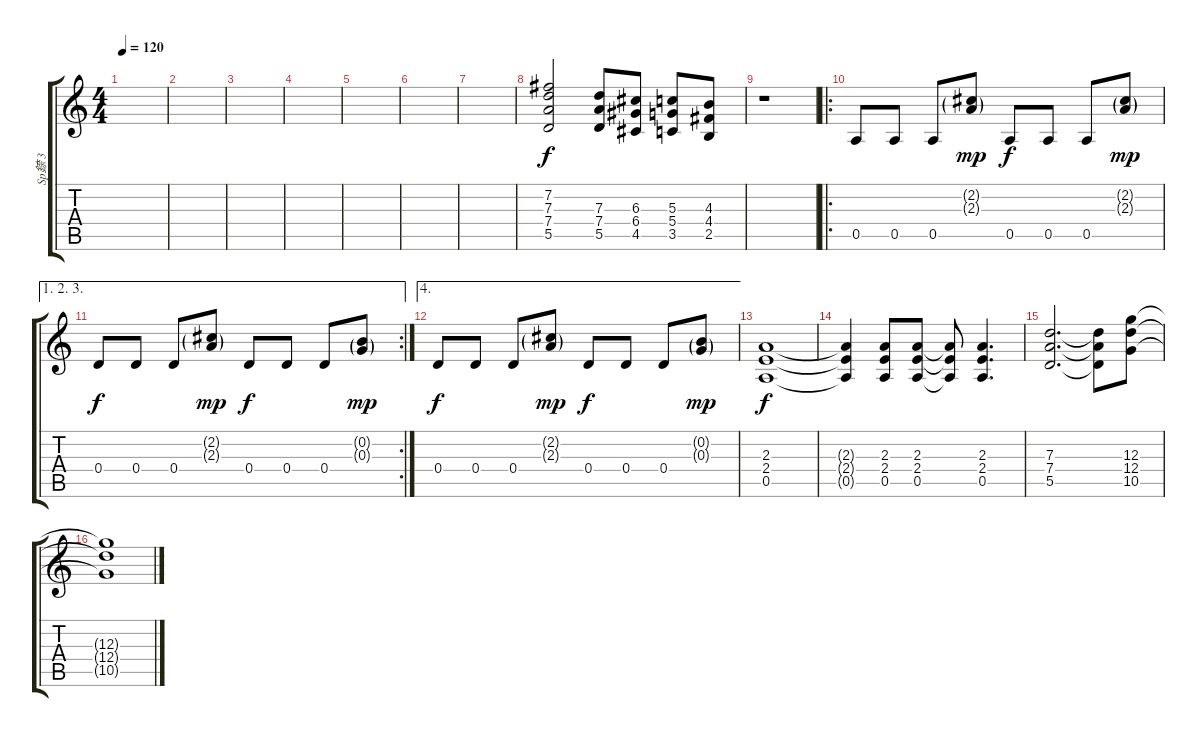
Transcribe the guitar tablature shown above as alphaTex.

\track ("Sp錼 3" "Sp錼 3") {instrument overdrivenguitar}
\staff {score tabs}
\tuning (E4 B3 G3 D3 A2 E2) {hide}
\ts (4 4)
\tempo 120
\clef g2
\ks c
|
|
|
|
|
|
|
(7.2 7.3 7.4 5.5).2 (7.3 7.4 5.5).8 (6.3 6.4 4.5).8 (5.3 5.4 3.5).8 (4.3 4.4 2.5).8 |
r.1 |
\ro
0.5.8 0.5.8 0.5.8 (2.2{g} 2.3{g}).8{dy mp} 0.5.8{dy f} 0.5.8 0.5.8 (2.2{g} 2.3{g}).8{dy mp} |
\ae (1 2 3)
\rc 2
0.4.8{dy f} 0.4.8 0.4.8 (2.2{g} 2.3{g}).8{dy mp} 0.4.8{dy f} 0.4.8 0.4.8 (0.2{g} 0.3{g}).8{dy mp} |
\ae 4
0.4.8{dy f} 0.4.8 0.4.8 (2.2{g} 2.3{g}).8{dy mp} 0.4.8{dy f} 0.4.8 0.4.8 (0.2{g} 0.3{g}).8{dy mp} |
(2.3 2.4 0.5).1{dy f} |
(2.3{t} 2.4{t} 0.5{t}).4 (2.3 2.4 0.5).8 (2.3 2.4 0.5).8 (2.3{t} 2.4{t} 0.5{t}).8 (2.3 2.4 0.5).4{d} |
(7.3 7.4 5.5).2{d} (7.3{t} 7.4{t} 5.5{t}).8 (12.3 12.4 10.5).8 |
(12.3{t} 12.4{t} 10.5{t}).1
